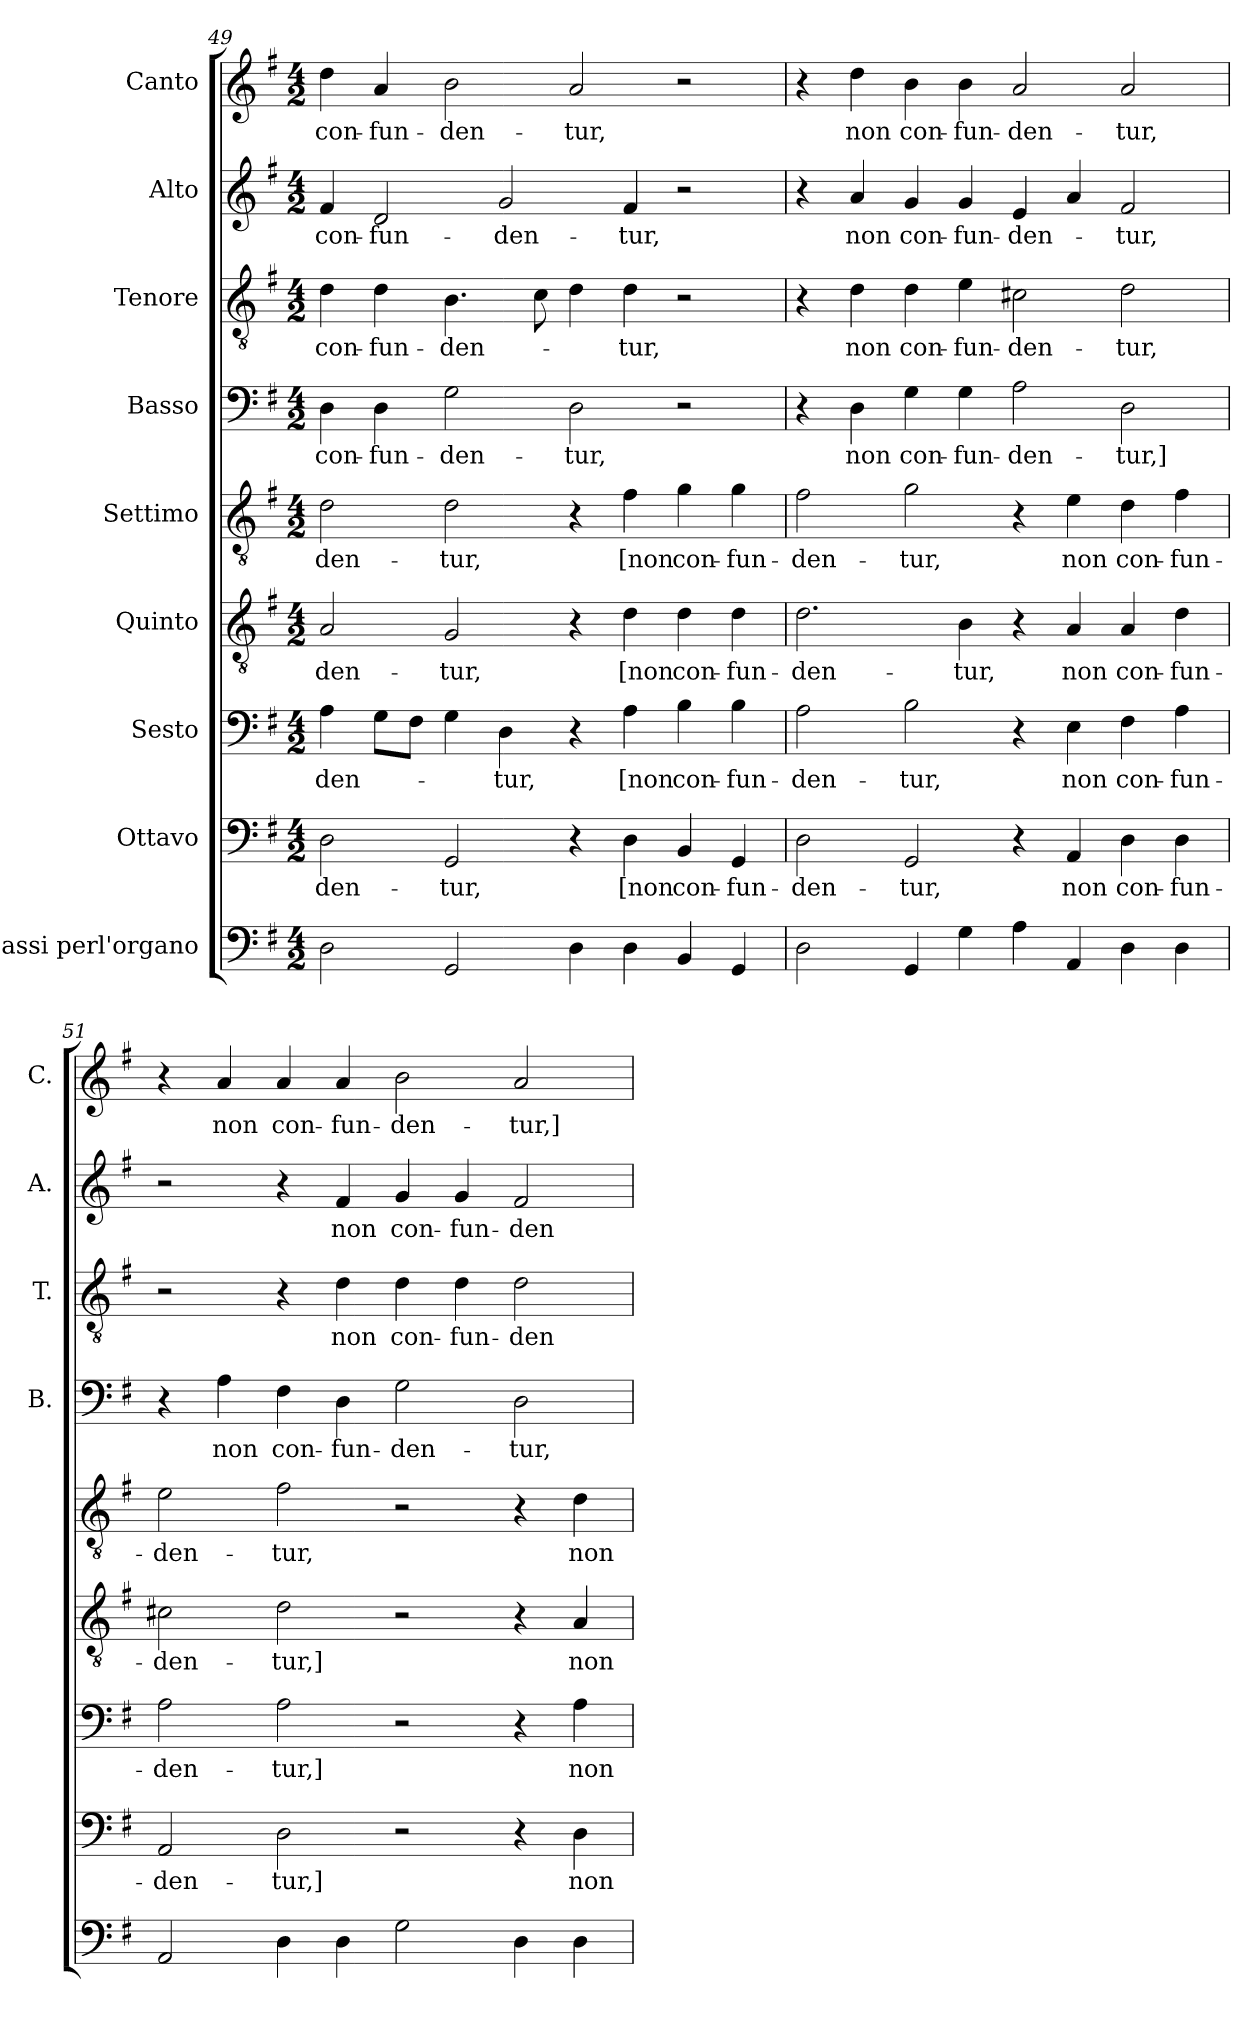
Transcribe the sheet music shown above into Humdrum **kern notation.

**kern	**kern	**text	**kern	**text	**kern	**text	**kern	**text	**kern	**text	**kern	**text	**kern	**text	**kern	**text
*part9	*part8	*part8	*part7	*part7	*part6	*part6	*part5	*part5	*part4	*part4	*part3	*part3	*part2	*part2	*part1	*part1
*staff9	*staff8	*staff8	*staff7	*staff7	*staff6	*staff6	*staff5	*staff5	*staff4	*staff4	*staff3	*staff3	*staff2	*staff2	*staff1	*staff1
*I"Bassi perl'organo	*I"Ottavo	*	*I"Sesto	*	*I"Quinto	*	*I"Settimo	*	*I"Basso	*	*I"Tenore	*	*I"Alto	*	*I"Canto	*
*	*	*	*	*	*	*	*	*	*I'B.	*	*I'T.	*	*I'A.	*	*I'C.	*
*clefF4	*clefF4	*	*clefF4	*	*clefGv2	*	*clefGv2	*	*clefF4	*	*clefGv2	*	*clefG2	*	*clefG2	*
*	*	*	*	*	*ITrd7c12	*	*ITrd7c12	*	*	*	*ITrd7c12	*	*	*	*	*
*k[f#]	*k[f#]	*	*k[f#]	*	*k[f#]	*	*k[f#]	*	*k[f#]	*	*k[f#]	*	*k[f#]	*	*k[f#]	*
*G:	*G:	*	*G:	*	*G:	*	*G:	*	*G:	*	*G:	*	*G:	*	*G:	*
*M4/2	*M4/2	*	*M4/2	*	*M4/2	*	*M4/2	*	*M4/2	*	*M4/2	*	*M4/2	*	*M4/2	*
=49	=49	=49	=49	=49	=49	=49	=49	=49	=49	=49	=49	=49	=49	=49	=49	=49
!	!	!LO:LY:b	!	!LO:LY:b	!	!LO:LY:b	!	!LO:LY:b	!	!LO:LY:b	!	!LO:LY:b	!	!LO:LY:b	!	!LO:LY:b
2D\	2D\	-den-	4A\	-den-	2AA/	-den-	2D\	-den-	4D\	con-	4D\	con-	4f#/	con-	4dd\	con-
!	!	!	!	!	!	!	!	!	!	!LO:LY:b	!	!LO:LY:b	!	!LO:LY:b	!	!LO:LY:b
.	.	.	8G\L	.	.	.	.	.	4D\	-fun-	4D\	-fun-	2d/	-fun-	4a/	-fun-
.	.	.	8F#\J	.	.	.	.	.	.	.	.	.	.	.	.	.
!	!	!LO:LY:b	!	!	!	!LO:LY:b	!	!LO:LY:b	!	!LO:LY:b	!	!LO:LY:b	!	!	!	!LO:LY:b
2GG/	2GG/	-tur,	4G\	.	2GG/	-tur,	2D\	-tur,	2G\	-den-	4.BB\	-den-	.	.	2b\	-den-
!	!	!	!	!LO:LY:b	!	!	!	!	!	!	!	!	!	!LO:LY:b	!	!
.	.	.	4D\	-tur,	.	.	.	.	.	.	.	.	2g/	-den-	.	.
.	.	.	.	.	.	.	.	.	.	.	8C\	.	.	.	.	.
!	!	!	!	!	!	!	!	!	!	!LO:LY:b	!	!	!	!	!	!LO:LY:b
4D\	4r	.	4r	.	4r	.	4r	.	2D\	-tur,	4D\	.	.	.	2a/	-tur,
!	!	!LO:LY:b	!	!LO:LY:b	!	!LO:LY:b	!	!LO:LY:b	!	!	!	!LO:LY:b	!	!LO:LY:b	!	!
4D\	4D\	[non	4A\	[non	4D\	[non	4F#\	[non	.	.	4D\	-tur,	4f#/	-tur,	.	.
!	!	!LO:LY:b	!	!LO:LY:b	!	!LO:LY:b	!	!LO:LY:b	!	!	!	!	!	!	!	!
4BB/	4BB/	con-	4B\	con-	4D\	con-	4G\	con-	2r	.	2r	.	2r	.	2r	.
!	!	!LO:LY:b	!	!LO:LY:b	!	!LO:LY:b	!	!LO:LY:b	!	!	!	!	!	!	!	!
4GG/	4GG/	-fun-	4B\	-fun-	4D\	-fun-	4G\	-fun-	.	.	.	.	.	.	.	.
!!LO:PB:g=z
=50	=50	=50	=50	=50	=50	=50	=50	=50	=50	=50	=50	=50	=50	=50	=50	=50
!	!	!LO:LY:b	!	!LO:LY:b	!	!LO:LY:b	!	!LO:LY:b	!	!	!	!	!	!	!	!
2D\	2D\	-den-	2A\	-den-	2.D\	-den-	2F#\	-den-	4r	.	4r	.	4r	.	4r	.
!	!	!	!	!	!	!	!	!	!	!LO:LY:b	!	!LO:LY:b	!	!LO:LY:b	!	!LO:LY:b
.	.	.	.	.	.	.	.	.	4D\	non	4D\	non	4a/	non	4dd\	non
!	!	!LO:LY:b	!	!LO:LY:b	!	!	!	!LO:LY:b	!	!LO:LY:b	!	!LO:LY:b	!	!LO:LY:b	!	!LO:LY:b
4GG/	2GG/	-tur,	2B\	-tur,	.	.	2G\	-tur,	4G\	con-	4D\	con-	4g/	con-	4b\	con-
!	!	!	!	!	!	!LO:LY:b	!	!	!	!LO:LY:b	!	!LO:LY:b	!	!LO:LY:b	!	!LO:LY:b
4G\	.	.	.	.	4BB\	-tur,	.	.	4G\	-fun-	4E\	-fun-	4g/	-fun-	4b\	-fun-
!	!	!	!	!	!	!	!	!	!	!LO:LY:b	!	!LO:LY:b	!	!LO:LY:b	!	!LO:LY:b
4A\	4r	.	4r	.	4r	.	4r	.	2A\	-den-	2C#X\	-den-	4e/	-den-	2a/	-den-
!	!	!LO:LY:b	!	!LO:LY:b	!	!LO:LY:b	!	!LO:LY:b	!	!	!	!	!	!	!	!
4AA/	4AA/	non	4E\	non	4AA/	non	4E\	non	.	.	.	.	4a/	.	.	.
!	!	!LO:LY:b	!	!LO:LY:b	!	!LO:LY:b	!	!LO:LY:b	!	!LO:LY:b	!	!LO:LY:b	!	!LO:LY:b	!	!LO:LY:b
4D\	4D\	con-	4F#\	con-	4AA/	con-	4D\	con-	2D\	-tur,]	2D\	-tur,	2f#/	-tur,	2a/	-tur,
!	!	!LO:LY:b	!	!LO:LY:b	!	!LO:LY:b	!	!LO:LY:b	!	!	!	!	!	!	!	!
4D\	4D\	-fun-	4A\	-fun-	4D\	-fun-	4F#\	-fun-	.	.	.	.	.	.	.	.
=51	=51	=51	=51	=51	=51	=51	=51	=51	=51	=51	=51	=51	=51	=51	=51	=51
!	!	!LO:LY:b	!	!LO:LY:b	!	!LO:LY:b	!	!LO:LY:b	!	!	!	!	!	!	!	!
2AA/	2AA/	-den-	2A\	-den-	2C#X\	-den-	2E\	-den-	4r	.	2r	.	2r	.	4r	.
!	!	!	!	!	!	!	!	!	!	!LO:LY:b	!	!	!	!	!	!LO:LY:b
.	.	.	.	.	.	.	.	.	4A\	non	.	.	.	.	4a/	non
!	!	!LO:LY:b	!	!LO:LY:b	!	!LO:LY:b	!	!LO:LY:b	!	!LO:LY:b	!	!	!	!	!	!LO:LY:b
4D\	2D\	-tur,]	2A\	-tur,]	2D\	-tur,]	2F#\	-tur,	4F#\	con-	4r	.	4r	.	4a/	con-
!	!	!	!	!	!	!	!	!	!	!LO:LY:b	!	!LO:LY:b	!	!LO:LY:b	!	!LO:LY:b
4D\	.	.	.	.	.	.	.	.	4D\	-fun-	4D\	non	4f#/	non	4a/	-fun-
!	!	!	!	!	!	!	!	!	!	!LO:LY:b	!	!LO:LY:b	!	!LO:LY:b	!	!LO:LY:b
2G\	2r	.	2r	.	2r	.	2r	.	2G\	-den-	4D\	con-	4g/	con-	2b\	-den-
!	!	!	!	!	!	!	!	!	!	!	!	!LO:LY:b	!	!LO:LY:b	!	!
.	.	.	.	.	.	.	.	.	.	.	4D\	-fun-	4g/	-fun-	.	.
!	!	!	!	!	!	!	!	!	!	!LO:LY:b	!	!LO:LY:b	!	!LO:LY:b	!	!LO:LY:b
4D\	4r	.	4r	.	4r	.	4r	.	2D\	-tur,	2D\	-den-	2f#/	-den-	2a/	-tur,]
!	!	!LO:LY:b	!	!LO:LY:b	!	!LO:LY:b	!	!LO:LY:b	!	!	!	!	!	!	!	!
4D\	4D\	non	4A\	non	4AA/	non	4D\	non	.	.	.	.	.	.	.	.
=	=	=	=	=	=	=	=	=	=	=	=	=	=	=	=	=
*-	*-	*-	*-	*-	*-	*-	*-	*-	*-	*-	*-	*-	*-	*-	*-	*-
